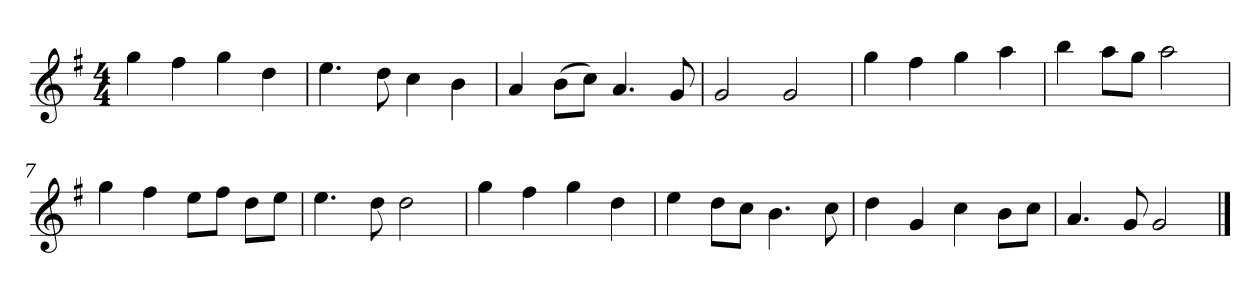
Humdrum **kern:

**kern
*part1
*staff1
*k[f#]
*M4/4
*MM120
=1
4gg
4ff#
4gg
4dd
=2
4.ee
8dd
4cc
4b
=3
4a
(8bL
8ccJ)
4.a
8g
=4
2g
2g
=5
4gg
4ff#
4gg
4aa
=6
4bb
8aaL
8ggJ
2aa
=7
4gg
4ff#
8eeL
8ff#J
8ddL
8eeJ
=8
4.ee
8dd
2dd
=9
4gg
4ff#
4gg
4dd
=10
4ee
8ddL
8ccJ
4.b
8cc
=11
4dd
4g
4cc
8bL
8ccJ
=12
4.a
8g
2g
==
*-
